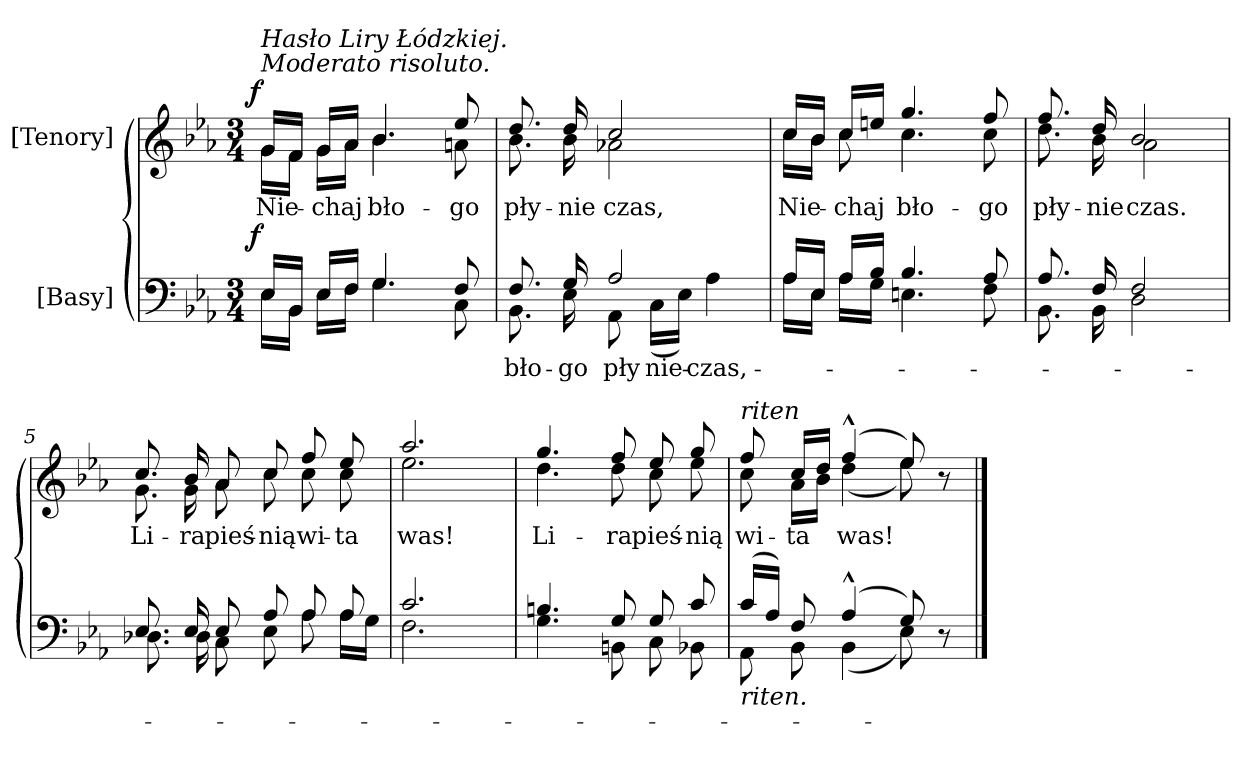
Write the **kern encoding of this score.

**kern	**text	**dynam	**kern	**text	**dynam
*part2	*part2	*part2	*part1	*part1	*part1
*staff2	*staff2	*staff2	*staff1	*staff1	*staff1
*I"[Basy]	*	*	*I"[Tenory]	*	*
*clefF4	*	*	*clefG2	*	*
*k[b-e-a-]	*	*	*k[b-e-a-]	*	*
*M3/4	*	*	*M3/4	*	*
=1	=1	=1	=1	=1	=1
*^	*	*	*^	*	*
!	!	!	!	!LO:TX:a:i:t=Moderato risoluto.	!	!	!
!	!	!	!	!LO:TX:a:i:t=Hasło Liry Łódzkiej.	!	!	!
!	!	!	!LO:DY:a:rj	!	!	!	!LO:DY:a:rj
16E-/LL	16E-\LL	.	f	16g/LL	16g\LL	Nie-	f
16BB-/JJ	16BB-\JJ	.	.	16f/JJ	16f\JJ	.	.
16E-/LL	16E-\LL	.	.	16g/LL	16g\LL	-chaj	.
16F/JJ	16F\JJ	.	.	16a-/JJ	16a-\JJ	.	.
4.G/	4.G\	.	.	4.b-/	4.b-\	bło-	.
8F/	8C\	.	.	8ee-/	8an\	-go	.
=2	=2	=2	=2	=2	=2	=2	=2
8.F/	8.BB-\	bło-	.	8.dd/	8.b-\	pły-	.
16G/	16E-\	-go	.	16dd/	16b-\	-nie	.
2A-/	8AA-\	pły-	.	2cc/	2a-X\	czas,	.
.	(>16C\LL	-nie	.	.	.	.	.
.	16E-\JJ)	.	.	.	.	.	.
.	4A-\	czas,	.	.	.	.	.
=3	=3	=3	=3	=3	=3	=3	=3
16A-/LL	16A-\LL	.	.	16cc/LL	16cc\LL	Nie-	.
16E-/JJ	16E-\JJ	.	.	16b-/JJ	16b-\JJ	.	.
16A-/LL	16A-\LL	.	.	16cc/LL	8cc\	-chaj	.
16B-/JJ	16G\JJ	.	.	16een/JJ	.	.	.
4.B-/	4.En\	.	.	4.gg/	4.cc\	bło-	.
8A-/	8F\	.	.	8ff/	8cc\	-go	.
=4	=4	=4	=4	=4	=4	=4	=4
8.A-/	8.BB-\	.	.	8.ff/	8.dd\	pły-	.
16F/	16BB-\	.	.	16dd/	16b-\	-nie	.
2F/	2D\	.	.	2b-/	2a-\	czas.	.
=5	=5	=5	=5	=5	=5	=5	=5
8.E-/	8.D-X\	.	.	8.cc/	8.g\	Li-	.
16E-/	16D-\	.	.	16b-/	16g\	-ra	.
8E-/	8C\	.	.	8a-/	8a-\	pieś-	.
8A-/	8E-\	.	.	8cc/	8cc\	-nią	.
8A-/	8A-\	.	.	8ff/	8cc\	wi-	.
8A-/	16A-\LL	.	.	8ee-/	8cc\	-ta	.
.	16G\JJ	.	.	.	.	.	.
=6	=6	=6	=6	=6	=6	=6	=6
2.c/	2.F\	.	.	2.aa-/	2.ee-\	was!	.
=7	=7	=7	=7	=7	=7	=7	=7
4.Bn/	4.G\	.	.	4.gg/	4.dd\	Li-	.
8G/	8BBn\	.	.	8ff/	8dd\	-ra	.
8G/	8C\	.	.	8ee-/	8cc\	pieś-	.
8c/	8BB-X\	.	.	8gg/	8ee-\	-nią	.
=8	=8	=8	=8	=8	=8	=8	=8
!	!	!	!	!LO:TX:a:i:t=riten	!	!	!
!LO:TX:b:i:t=riten.	!	!	!	!	!	!	!
(<16c/LL	8AA-\	.	.	8ff/	8cc\	wi-	.
16A-/JJ)	.	.	.	.	.	.	.
8F/	8BB-\	.	.	16cc/LL	16a-\LL	-ta	.
.	.	.	.	16dd/JJ	16b-\JJ	.	.
(>4A-^^>/	(<4BB-\	.	.	(>4ff^^>/	(<4dd\	was!	.
8G/)	8E-\)	.	.	8ee-/)	8ee-\)	.	.
8r	8ryy	.	.	8r	8ryy	.	.
*v	*v	*	*	*	*	*	*
*	*	*	*v	*v	*	*
==	==	==	==	==	==
*-	*-	*-	*-	*-	*-
